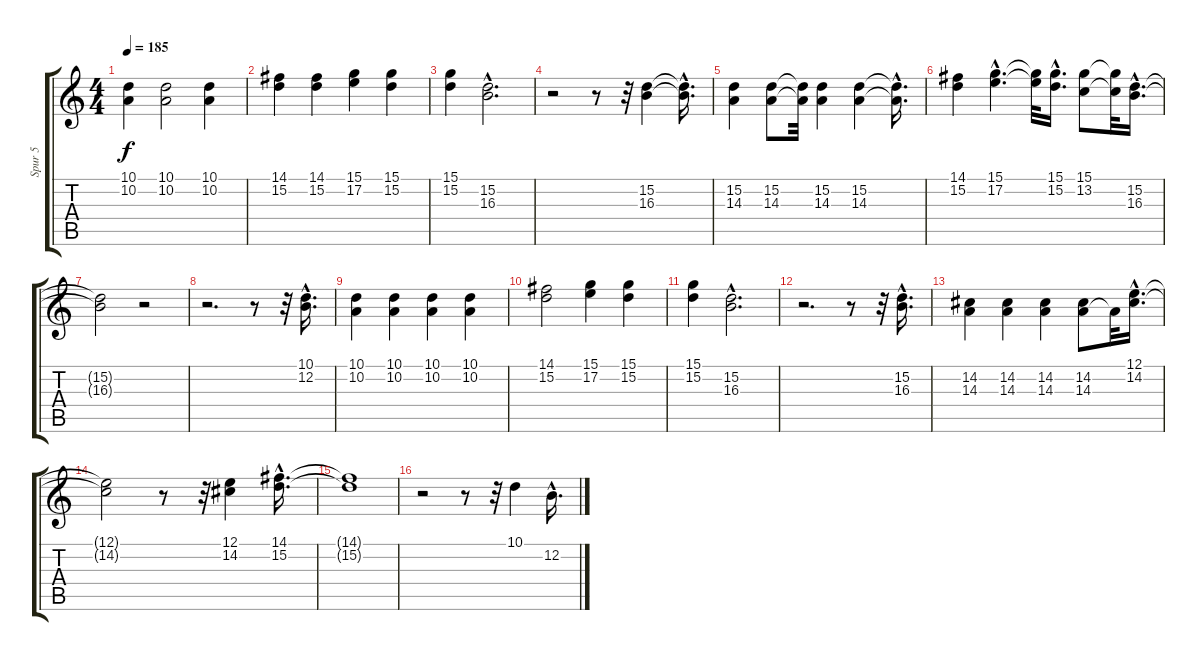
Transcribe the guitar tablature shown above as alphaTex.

\track ("Spur 5" "Spur 5") {instrument lead6voice}
\staff {score tabs}
\tuning (E4 B3 G3 D3 A2 E2) {hide}
\ts (4 4)
\tempo 185
\clef g2
\ks c
(10.1 10.2).4{dy f} (10.1 10.2).2 (10.1 10.2).4 |
(14.1 15.2).4 (14.1 15.2).4 (15.1 17.2).4 (15.1 15.2).4 |
(15.1 15.2).4 (15.2{hac} 16.3{hac}).2{d} |
r.2 r.8 r.32 (15.2 16.3).4 (15.2{hac t} 16.3{hac t}).16{d} |
(15.2 14.3).4 (15.2 14.3).8 (15.2{t} 14.3{t}).32 (15.2 14.3).4 (15.2 14.3).4 (15.2{hac t} 14.3{hac t}).16{d} |
(14.1 15.2).4 (15.1{hac} 17.2{hac}).4{d} (15.1{t} 17.2{t}).32 (15.1{hac} 15.2{hac}).16{d} (15.1 13.2).8 (15.1{t} 13.2{t}).32 (15.2{hac} 16.3{hac}).16{d} |
(15.2{t} 16.3{t}).2 r.2 |
r.2{d} r.8 r.32 (10.1{hac} 12.2{hac}).16{d} |
(10.1 10.2).4 (10.1 10.2).4 (10.1 10.2).4 (10.1 10.2).4 |
(14.1 15.2).2 (15.1 17.2).4 (15.1 15.2).4 |
(15.1 15.2).4 (15.2{hac} 16.3{hac}).2{d} |
r.2{d} r.8 r.32 (15.2{hac} 16.3{hac}).16{d} |
(14.2 14.3).4 (14.2 14.3).4 (14.2 14.3).4 (14.2 14.3).8 14.3{t}.32 (12.1{hac} 14.2{hac}).16{d} |
(12.1{t} 14.2{t}).2 r.8 r.32 (12.1 14.2).4 (14.1{hac} 15.2{hac}).16{d} |
(14.1{t} 15.2{t}).1 |
r.2 r.8 r.32 10.1.4 12.2{hac}.16{d}
